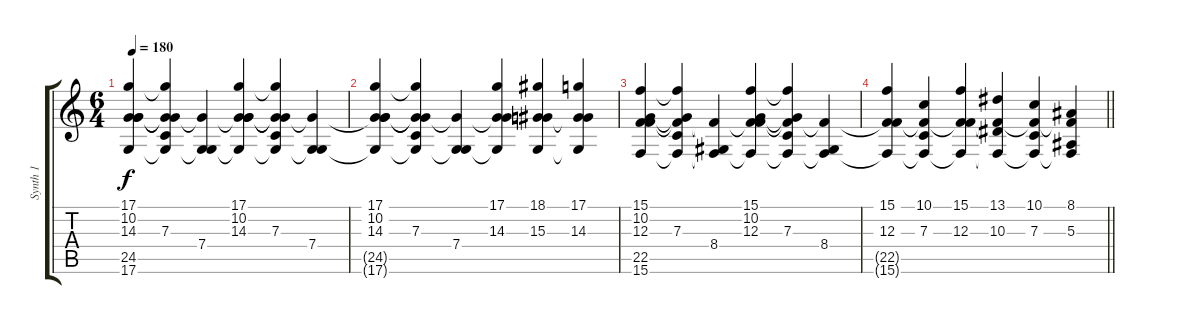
\track ("Synth 1" "Synth 1") {instrument choiraahs}
\staff {score tabs}
\tuning (D4 A3 F3 C3 G2 D2) {hide}
\ts (6 4)
\tempo 180
\clef g2
\ks c
(17.1 10.2 14.3 24.5 17.6).4{dy f} (17.1{t} 10.2{t} 7.3 24.5{t} 17.6{t}).4 (7.4 24.5{t} 17.6{t}).4 (17.1 10.2 14.3 24.5{t} 17.6{t}).4 (17.1{t} 10.2{t} 7.3 24.5{t} 17.6{t}).4 (7.4 24.5{t} 17.6{t}).4 |
(17.1 10.2 14.3 24.5{t} 17.6{t}).4 (17.1{t} 10.2{t} 7.3 24.5{t} 17.6{t}).4 (7.4 24.5{t} 17.6{t}).4 (17.1 14.3 24.5{t} 17.6{t}).4 (18.1 15.3 24.5{t} 17.6{t}).4 (17.1 14.3 24.5{t} 17.6{t}).4 |
(15.1 10.2 12.3 22.5 15.6).4{volume 0} (15.1{t} 10.2{t} 7.3 22.5{t} 15.6{t}).4 (8.4 22.5{t} 15.6{t}).4 (15.1 10.2 12.3 22.5{t} 15.6{t}).4 (15.1{t} 10.2{t} 7.3 22.5{t} 15.6{t}).4 (8.4 22.5{t} 15.6{t}).4 |
\barLineRight lightlight
(15.1 12.3 22.5{t} 15.6{t}).4 (10.1 7.3 22.5{t} 15.6{t}).4 (15.1 12.3 22.5{t} 15.6{t}).4 (13.1 10.3 22.5{t} 15.6{t}).4 (10.1 7.3 22.5{t} 15.6{t}).4 (8.1 5.3 22.5{t} 15.6{t}).4
